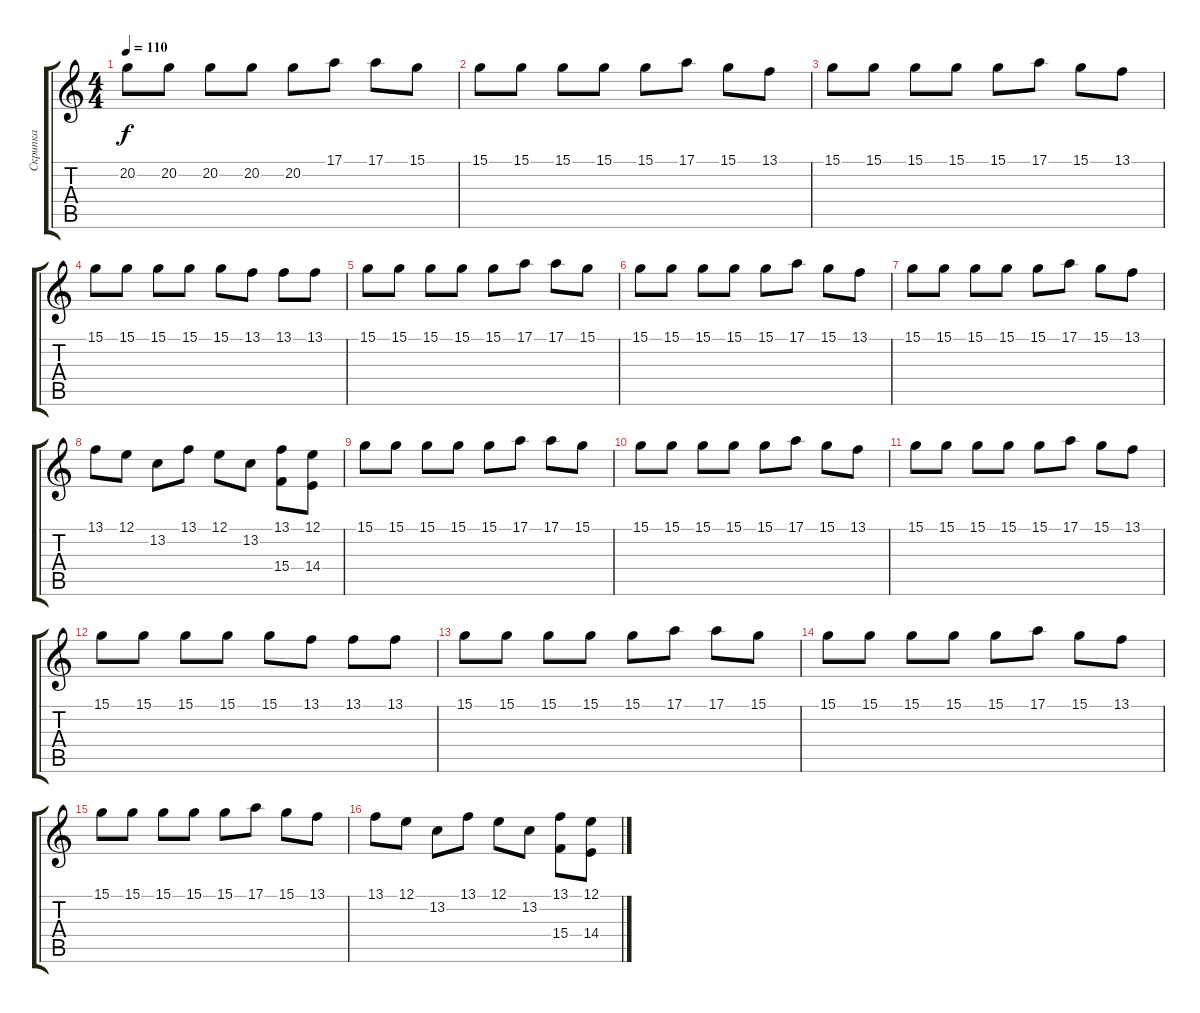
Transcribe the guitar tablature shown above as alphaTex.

\track ("Скрипка" "Скрипка") {instrument tremolostrings}
\staff {score tabs}
\tuning (E4 B3 G3 D3 A2 E2) {hide}
\ts (4 4)
\tempo 110
\clef g2
\ks c
20.2.8{dy f} 20.2.8 20.2.8 20.2.8 20.2.8 17.1.8 17.1.8 15.1.8 |
15.1.8 15.1.8 15.1.8 15.1.8 15.1.8 17.1.8 15.1.8 13.1.8 |
15.1.8 15.1.8 15.1.8 15.1.8 15.1.8 17.1.8 15.1.8 13.1.8 |
15.1.8 15.1.8 15.1.8 15.1.8 15.1.8 13.1.8 13.1.8 13.1.8 |
15.1.8 15.1.8 15.1.8 15.1.8 15.1.8 17.1.8 17.1.8 15.1.8 |
15.1.8 15.1.8 15.1.8 15.1.8 15.1.8 17.1.8 15.1.8 13.1.8 |
15.1.8 15.1.8 15.1.8 15.1.8 15.1.8 17.1.8 15.1.8 13.1.8 |
13.1.8 12.1.8 13.2.8 13.1.8 12.1.8 13.2.8 (13.1 15.4).8 (12.1 14.4).8 |
15.1.8 15.1.8 15.1.8 15.1.8 15.1.8 17.1.8 17.1.8 15.1.8 |
15.1.8 15.1.8 15.1.8 15.1.8 15.1.8 17.1.8 15.1.8 13.1.8 |
15.1.8 15.1.8 15.1.8 15.1.8 15.1.8 17.1.8 15.1.8 13.1.8 |
15.1.8 15.1.8 15.1.8 15.1.8 15.1.8 13.1.8 13.1.8 13.1.8 |
15.1.8 15.1.8 15.1.8 15.1.8 15.1.8 17.1.8 17.1.8 15.1.8 |
15.1.8 15.1.8 15.1.8 15.1.8 15.1.8 17.1.8 15.1.8 13.1.8 |
15.1.8 15.1.8 15.1.8 15.1.8 15.1.8 17.1.8 15.1.8 13.1.8 |
13.1.8 12.1.8 13.2.8 13.1.8 12.1.8 13.2.8 (13.1 15.4).8 (12.1 14.4).8
